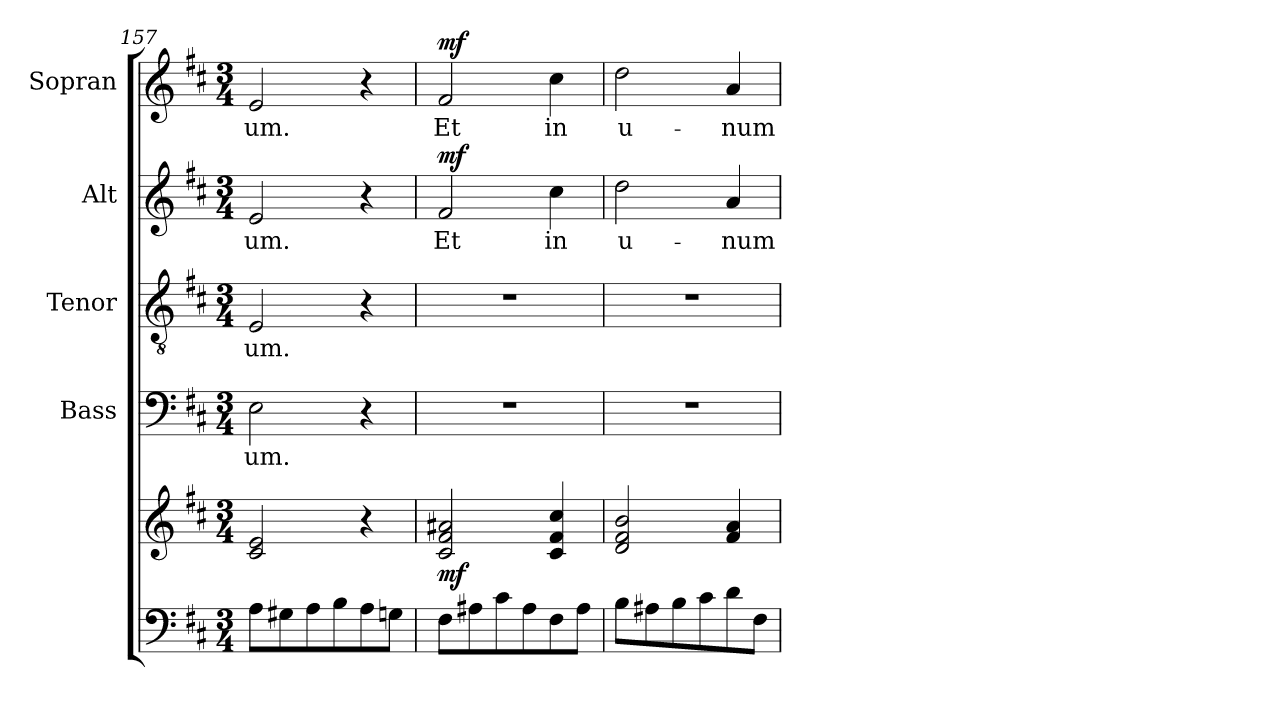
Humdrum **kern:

**kern	**kern	**dynam	**kern	**text	**kern	**text	**kern	**text	**dynam	**kern	**text	**dynam
*part5	*part5	*part5	*part4	*part4	*part3	*part3	*part2	*part2	*part2	*part1	*part1	*part1
*staff6	*staff5	*staff5/6	*staff4	*staff4	*staff3	*staff3	*staff2	*staff2	*staff2	*staff1	*staff1	*staff1
*	*	*	*I"Bass	*	*I"Tenor	*	*I"Alt	*	*	*I"Sopran	*	*
*	*	*	*I'B.	*	*I'T.	*	*I'A.	*	*	*I'S.	*	*
!!LO:PB:g=z
*clefF4	*clefG2	*	*clefF4	*	*clefGv2	*	*clefG2	*	*	*clefG2	*	*
*k[f#c#]	*k[f#c#]	*	*k[f#c#]	*	*k[f#c#]	*	*k[f#c#]	*	*	*k[f#c#]	*	*
*D:	*D:	*	*D:	*	*D:	*	*D:	*	*	*D:	*	*
*M3/4	*M3/4	*	*M3/4	*	*M3/4	*	*M3/4	*	*	*M3/4	*	*
=157	=157	=157	=157	=157	=157	=157	=157	=157	=157	=157	=157	=157
!	!	!	!	!LO:LY:b	!	!LO:LY:b	!	!LO:LY:b	!	!	!LO:LY:b	!
8A\L	2c#/ 2e/	.	2E\	-um.	2E/	-um.	2e/	-um.	.	2e/	-um.	.
8G#X\	.	.	.	.	.	.	.	.	.	.	.	.
8A\	.	.	.	.	.	.	.	.	.	.	.	.
8B\	.	.	.	.	.	.	.	.	.	.	.	.
8A\	4r	.	4r	.	4r	.	4r	.	.	4r	.	.
8Gn\J	.	.	.	.	.	.	.	.	.	.	.	.
=158	=158	=158	=158	=158	=158	=158	=158	=158	=158	=158	=158	=158
!	!	!LO:DY:b	!	!	!	!	!	!LO:LY:b	!LO:DY:a	!	!LO:LY:b	!LO:DY:a
8F#\L	2c#/ 2f#/ 2a#X/	mf	2.r	.	2.r	.	2f#/	Et	mf	2f#/	Et	mf
8A#X\	.	.	.	.	.	.	.	.	.	.	.	.
8c#\	.	.	.	.	.	.	.	.	.	.	.	.
8A#\	.	.	.	.	.	.	.	.	.	.	.	.
!	!	!	!	!	!	!	!	!LO:LY:b	!	!	!LO:LY:b	!
8F#\	4c#/ 4f#/ 4cc#/	.	.	.	.	.	4cc#\	in	.	4cc#\	in	.
8A#\J	.	.	.	.	.	.	.	.	.	.	.	.
=159	=159	=159	=159	=159	=159	=159	=159	=159	=159	=159	=159	=159
!	!	!	!	!	!	!	!	!LO:LY:b	!	!	!LO:LY:b	!
8B\L	2d/ 2f#/ 2b/	.	2.r	.	2.r	.	2dd\	u-	.	2dd\	u-	.
8A#X\	.	.	.	.	.	.	.	.	.	.	.	.
8B\	.	.	.	.	.	.	.	.	.	.	.	.
8c#\	.	.	.	.	.	.	.	.	.	.	.	.
!	!	!	!	!	!	!	!	!LO:LY:b	!	!	!LO:LY:b	!
8d\	4f#/ 4a/	.	.	.	.	.	4a/	-num	.	4a/	-num	.
8F#\J	.	.	.	.	.	.	.	.	.	.	.	.
=	=	=	=	=	=	=	=	=	=	=	=	=
*-	*-	*-	*-	*-	*-	*-	*-	*-	*-	*-	*-	*-
